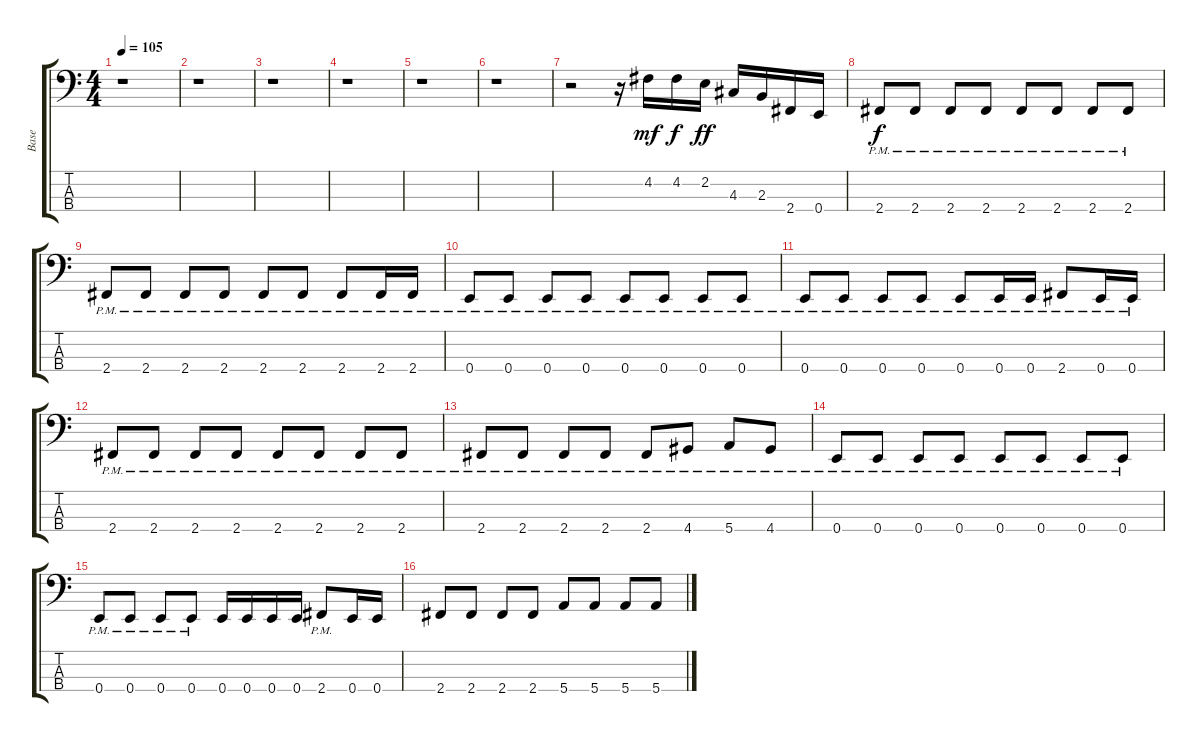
\track ("Base" "Base") {instrument electricbassfinger}
\staff {score tabs}
\tuning (G2 D2 A1 E1) {hide}
\ts (4 4)
\tempo 105
\clef f4
\ks c
r.1{dy mf} |
r.1 |
r.1 |
r.1 |
r.1 |
r.1 |
r.2 r.16 4.2.16 4.2.16{dy f} 2.2.16{dy ff} 4.3.16 2.3.16 2.4.16 0.4.16 |
2.4{pm}.8{dy f} 2.4{pm}.8 2.4{pm}.8 2.4{pm}.8 2.4{pm}.8 2.4{pm}.8 2.4{pm}.8 2.4{pm}.8 |
2.4{pm}.8 2.4{pm}.8 2.4{pm}.8 2.4{pm}.8 2.4{pm}.8 2.4{pm}.8 2.4{pm}.8 2.4{pm}.16 2.4{pm}.16 |
0.4{pm}.8 0.4{pm}.8 0.4{pm}.8 0.4{pm}.8 0.4{pm}.8 0.4{pm}.8 0.4{pm}.8 0.4{pm}.8 |
0.4{pm}.8 0.4{pm}.8 0.4{pm}.8 0.4{pm}.8 0.4{pm}.8 0.4{pm}.16 0.4{pm}.16 2.4{pm}.8 0.4{pm}.16 0.4{pm}.16 |
2.4{pm}.8 2.4{pm}.8 2.4{pm}.8 2.4{pm}.8 2.4{pm}.8 2.4{pm}.8 2.4{pm}.8 2.4{pm}.8 |
2.4{pm}.8 2.4{pm}.8 2.4{pm}.8 2.4{pm}.8 2.4{pm}.8 4.4{pm}.8 5.4{pm}.8 4.4{pm}.8 |
0.4{pm}.8 0.4{pm}.8 0.4{pm}.8 0.4{pm}.8 0.4{pm}.8 0.4{pm}.8 0.4{pm}.8 0.4{pm}.8 |
0.4{pm}.8 0.4{pm}.8 0.4{pm}.8 0.4{pm}.8 0.4.16 0.4.16 0.4.16 0.4.16 2.4{pm}.8 0.4.16 0.4.16 |
2.4.8 2.4.8 2.4.8 2.4.8 5.4.8 5.4.8 5.4.8 5.4.8
